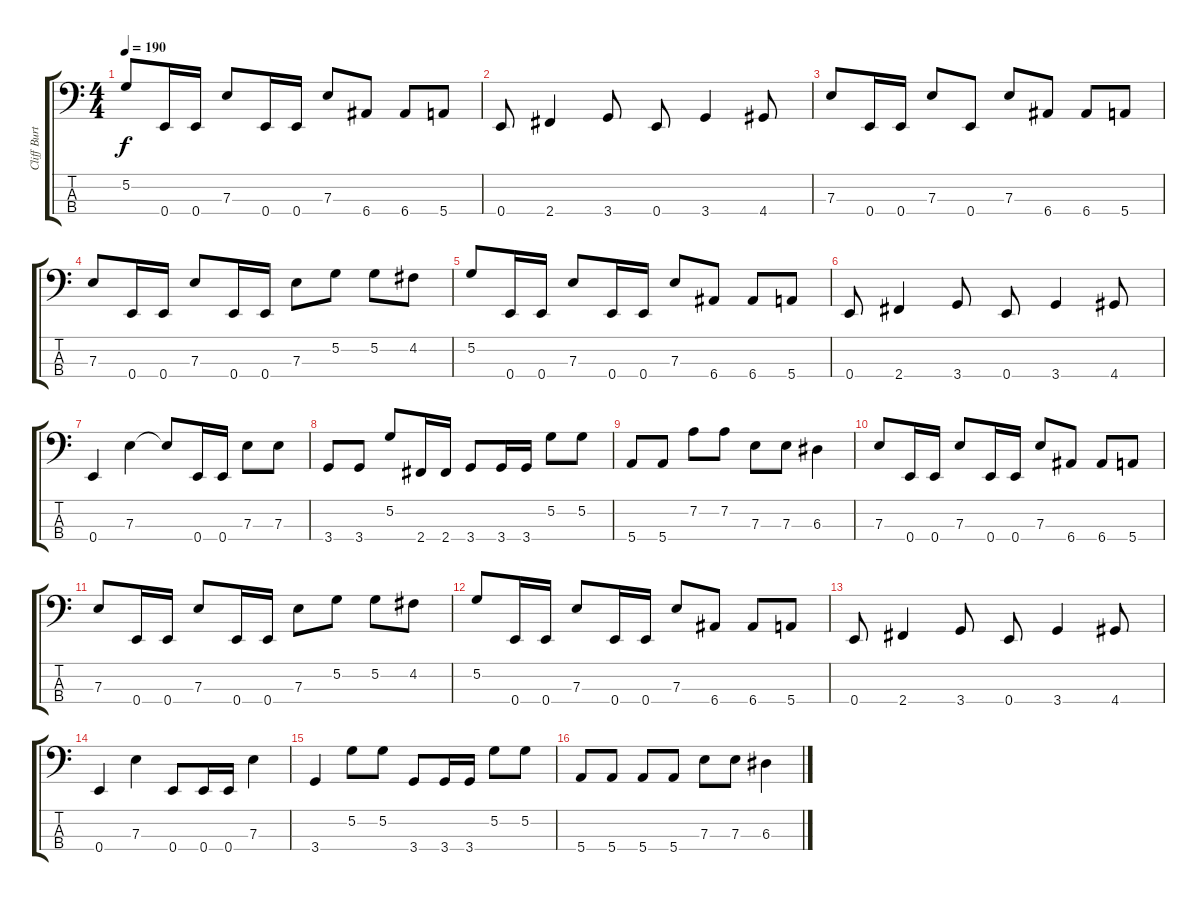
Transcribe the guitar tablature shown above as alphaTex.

\track ("Cliff Burton" "Cliff Burt") {instrument electricbassfinger}
\staff {score tabs}
\tuning (G2 D2 A1 E1) {hide}
\ts (4 4)
\tempo 190
\clef f4
\ks c
5.2.8{dy f} 0.4.16 0.4.16 7.3.8 0.4.16 0.4.16 7.3.8 6.4.8 6.4.8 5.4.8 |
0.4.8 2.4.4 3.4.8 0.4.8 3.4.4 4.4.8 |
7.3.8 0.4.16 0.4.16 7.3.8 0.4.8 7.3.8 6.4.8 6.4.8 5.4.8 |
7.3.8 0.4.16 0.4.16 7.3.8 0.4.16 0.4.16 7.3.8 5.2.8 5.2.8 4.2.8 |
5.2.8 0.4.16 0.4.16 7.3.8 0.4.16 0.4.16 7.3.8 6.4.8 6.4.8 5.4.8 |
0.4.8 2.4.4 3.4.8 0.4.8 3.4.4 4.4.8 |
0.4.4 7.3.4 7.3{t}.8 0.4.16 0.4.16 7.3.8 7.3.8 |
3.4.8 3.4.8 5.2.8 2.4.16 2.4.16 3.4.8 3.4.16 3.4.16 5.2.8 5.2.8 |
5.4.8 5.4.8 7.2.8 7.2.8 7.3.8 7.3.8 6.3.4 |
7.3.8 0.4.16 0.4.16 7.3.8 0.4.16 0.4.16 7.3.8 6.4.8 6.4.8 5.4.8 |
7.3.8 0.4.16 0.4.16 7.3.8 0.4.16 0.4.16 7.3.8 5.2.8 5.2.8 4.2.8 |
5.2.8 0.4.16 0.4.16 7.3.8 0.4.16 0.4.16 7.3.8 6.4.8 6.4.8 5.4.8 |
0.4.8 2.4.4 3.4.8 0.4.8 3.4.4 4.4.8 |
0.4.4 7.3.4 0.4.8 0.4.16 0.4.16 7.3.4 |
3.4.4 5.2.8 5.2.8 3.4.8 3.4.16 3.4.16 5.2.8 5.2.8 |
5.4.8 5.4.8 5.4.8 5.4.8 7.3.8 7.3.8 6.3.4
